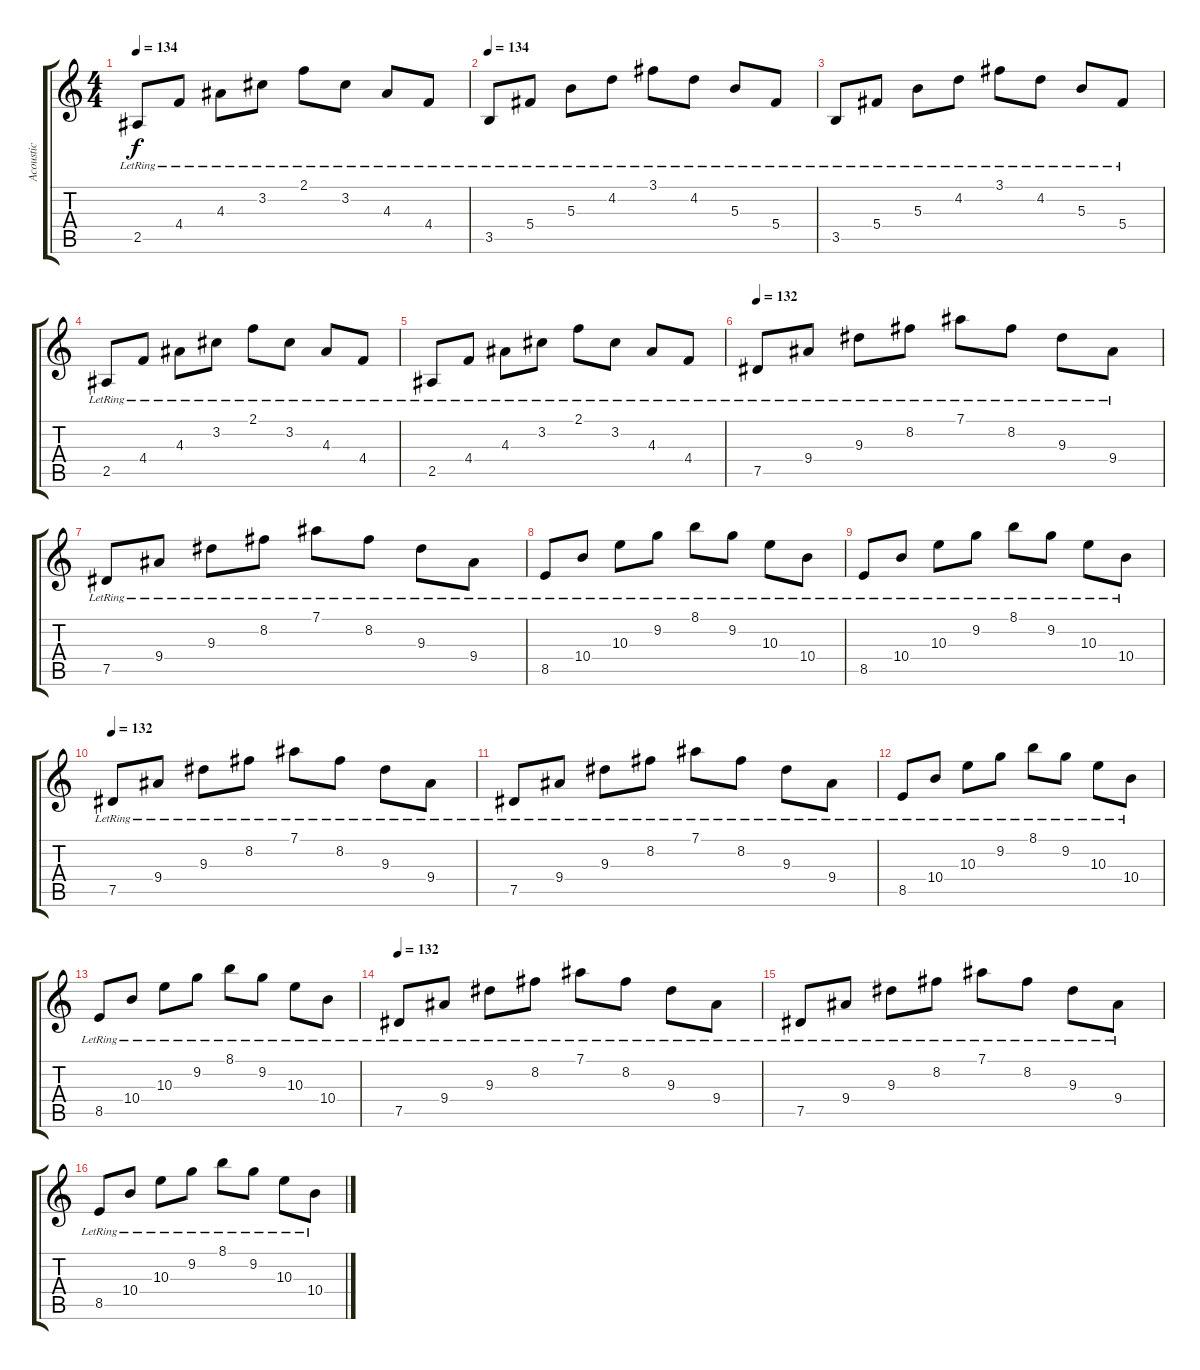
\track ("Acoustic" "Acoustic") {instrument acousticguitarnylon}
\staff {score tabs}
\tuning (Eb4 Bb3 Gb3 Db3 Ab2 Eb2) {hide}
\ts (4 4)
\tempo 134
\clef g2
\ks c
2.5{lr}.8{dy f} 4.4{lr}.8 4.3{lr}.8 3.2{lr}.8 2.1{lr}.8 3.2{lr}.8 4.3{lr}.8 4.4{lr}.8 |
\tempo 134
3.5{lr}.8 5.4{lr}.8 5.3{lr}.8 4.2{lr}.8 3.1{lr}.8 4.2{lr}.8 5.3{lr}.8 5.4{lr}.8 |
3.5{lr}.8 5.4{lr}.8 5.3{lr}.8 4.2{lr}.8 3.1{lr}.8 4.2{lr}.8 5.3{lr}.8 5.4{lr}.8 |
2.5{lr}.8 4.4{lr}.8 4.3{lr}.8 3.2{lr}.8 2.1{lr}.8 3.2{lr}.8 4.3{lr}.8 4.4{lr}.8 |
2.5{lr}.8 4.4{lr}.8 4.3{lr}.8 3.2{lr}.8 2.1{lr}.8 3.2{lr}.8 4.3{lr}.8 4.4{lr}.8 |
\tempo 132
7.5{lr}.8 9.4{lr}.8 9.3{lr}.8 8.2{lr}.8 7.1{lr}.8 8.2{lr}.8 9.3{lr}.8 9.4{lr}.8 |
7.5{lr}.8 9.4{lr}.8 9.3{lr}.8 8.2{lr}.8 7.1{lr}.8 8.2{lr}.8 9.3{lr}.8 9.4{lr}.8 |
8.5{lr}.8 10.4{lr}.8 10.3{lr}.8 9.2{lr}.8 8.1{lr}.8 9.2{lr}.8 10.3{lr}.8 10.4{lr}.8 |
8.5{lr}.8 10.4{lr}.8 10.3{lr}.8 9.2{lr}.8 8.1{lr}.8 9.2{lr}.8 10.3{lr}.8 10.4{lr}.8 |
\tempo 132
7.5{lr}.8 9.4{lr}.8 9.3{lr}.8 8.2{lr}.8 7.1{lr}.8 8.2{lr}.8 9.3{lr}.8 9.4{lr}.8 |
7.5{lr}.8 9.4{lr}.8 9.3{lr}.8 8.2{lr}.8 7.1{lr}.8 8.2{lr}.8 9.3{lr}.8 9.4{lr}.8 |
8.5{lr}.8 10.4{lr}.8 10.3{lr}.8 9.2{lr}.8 8.1{lr}.8 9.2{lr}.8 10.3{lr}.8 10.4{lr}.8 |
8.5{lr}.8 10.4{lr}.8 10.3{lr}.8 9.2{lr}.8 8.1{lr}.8 9.2{lr}.8 10.3{lr}.8 10.4{lr}.8 |
\tempo 132
7.5{lr}.8 9.4{lr}.8 9.3{lr}.8 8.2{lr}.8 7.1{lr}.8 8.2{lr}.8 9.3{lr}.8 9.4{lr}.8 |
7.5{lr}.8 9.4{lr}.8 9.3{lr}.8 8.2{lr}.8 7.1{lr}.8 8.2{lr}.8 9.3{lr}.8 9.4{lr}.8 |
8.5{lr}.8 10.4{lr}.8 10.3{lr}.8 9.2{lr}.8 8.1{lr}.8 9.2{lr}.8 10.3{lr}.8 10.4{lr}.8
